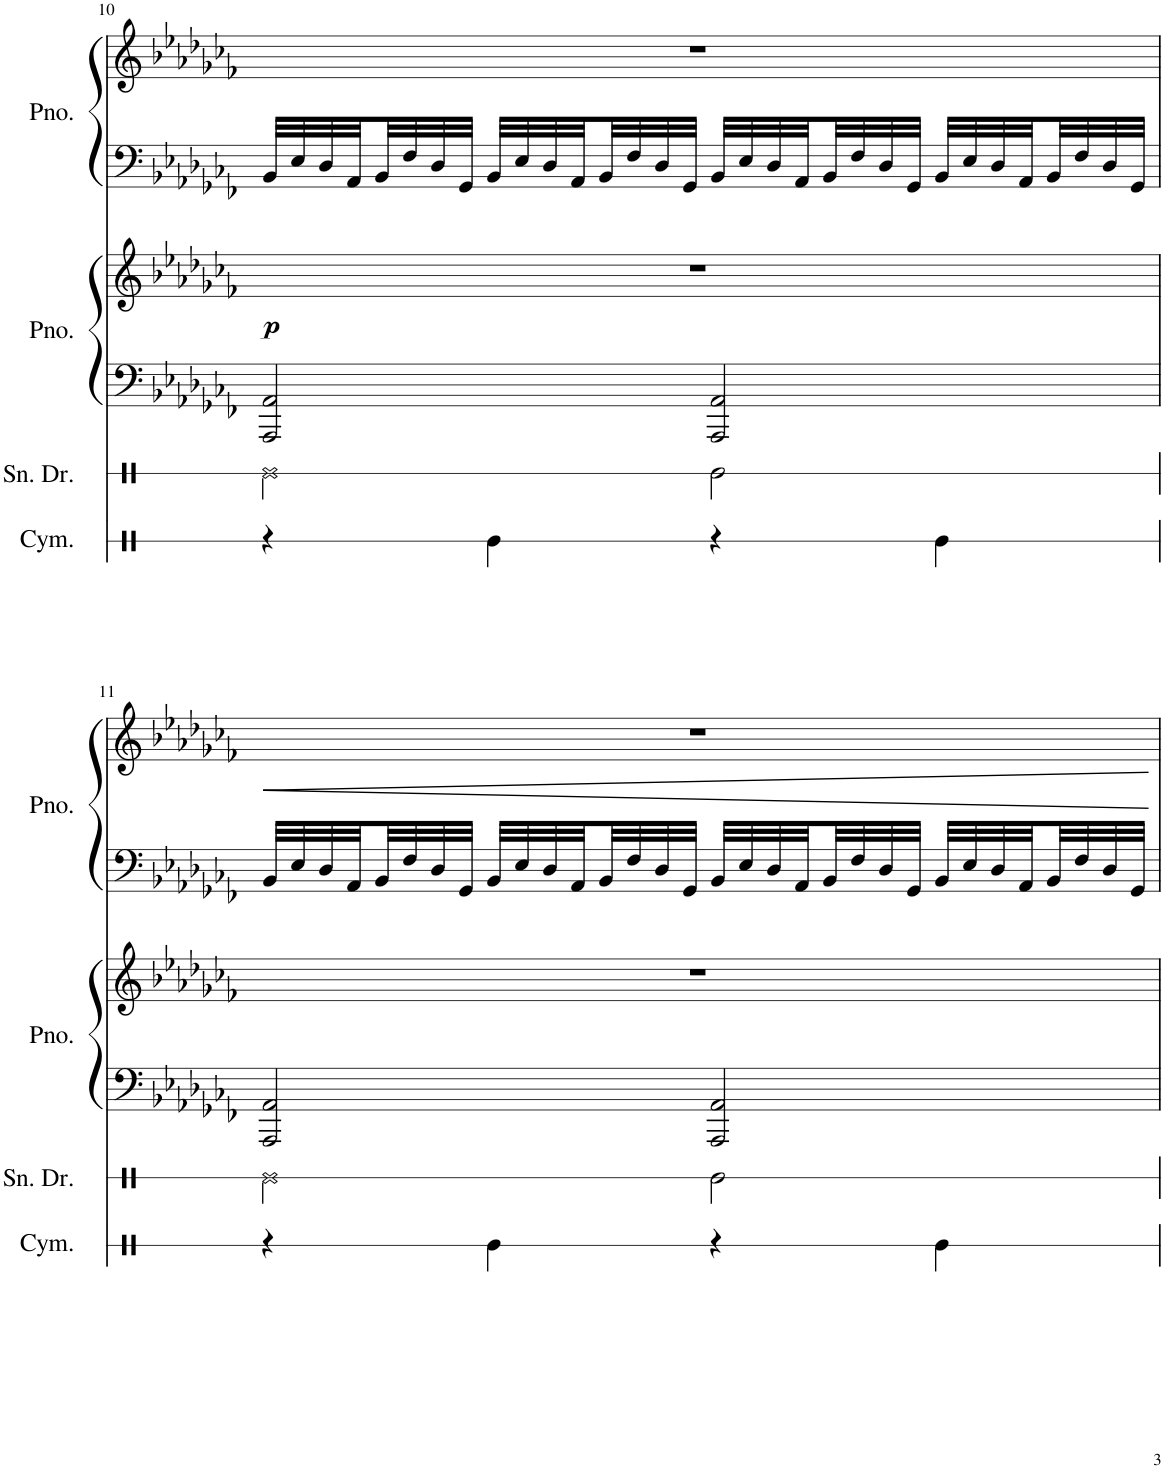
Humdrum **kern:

**kern	**kern	**kern	**kern	**dynam	**kern	**kern	**dynam
*part4	*part3	*part2	*part2	*part2	*part1	*part1	*part1
*staff6	*staff5	*staff4	*staff3	*staff3/4	*staff2	*staff1	*staff1/2
*I"Cymbal	*I"Snare Drum	*I"Piano	*	*	*I"Piano	*	*
*I'Cym.	*I'Sn. Dr.	*I'Pno.	*	*	*I'Pno.	*	*
!!LO:PB:g=z
*clefX	*clefX	*clefF4	*clefG2	*	*clefF4	*clefG2	*
*k[]	*k[]	*k[b-e-a-d-g-c-f-]	*k[b-e-a-d-g-c-f-]	*	*k[b-e-a-d-g-c-f-]	*k[b-e-a-d-g-c-f-]	*
*M4/4	*M4/4	*M4/4	*M4/4	*	*M4/4	*M4/4	*
=10	=10	=10	=10	=10	=10	=10	=10
!	!	!	!	!LO:DY:b	!	!	!
4r	2Re\	2AAA-/ 2AA-/	1r	p	32BB-/LLL	1r	.
.	.	.	.	.	32E-/	.	.
.	.	.	.	.	32D-/	.	.
.	.	.	.	.	32AA-/	.	.
.	.	.	.	.	32BB-/	.	.
.	.	.	.	.	32F-/	.	.
.	.	.	.	.	32D-/	.	.
.	.	.	.	.	32GG-/JJJ	.	.
4Re\	.	.	.	.	32BB-/LLL	.	.
.	.	.	.	.	32E-/	.	.
.	.	.	.	.	32D-/	.	.
.	.	.	.	.	32AA-/	.	.
.	.	.	.	.	32BB-/	.	.
.	.	.	.	.	32F-/	.	.
.	.	.	.	.	32D-/	.	.
.	.	.	.	.	32GG-/JJJ	.	.
4r	2Re\	2AAA-/ 2AA-/	.	.	32BB-/LLL	.	.
.	.	.	.	.	32E-/	.	.
.	.	.	.	.	32D-/	.	.
.	.	.	.	.	32AA-/	.	.
.	.	.	.	.	32BB-/	.	.
.	.	.	.	.	32F-/	.	.
.	.	.	.	.	32D-/	.	.
.	.	.	.	.	32GG-/JJJ	.	.
4Re\	.	.	.	.	32BB-/LLL	.	.
.	.	.	.	.	32E-/	.	.
.	.	.	.	.	32D-/	.	.
.	.	.	.	.	32AA-/	.	.
.	.	.	.	.	32BB-/	.	.
.	.	.	.	.	32F-/	.	.
.	.	.	.	.	32D-/	.	.
.	.	.	.	.	32GG-/JJJ	.	.
!!LO:LB:g=z
=11	=11	=11	=11	=11	=11	=11	=11
!	!	!	!	!	!	!	!LO:HP:b
4r	2Re\	2AAA-/ 2AA-/	1r	.	32BB-/LLL	1r	<
.	.	.	.	.	32E-/	.	.
.	.	.	.	.	32D-/	.	.
.	.	.	.	.	32AA-/	.	.
.	.	.	.	.	32BB-/	.	.
.	.	.	.	.	32F-/	.	.
.	.	.	.	.	32D-/	.	.
.	.	.	.	.	32GG-/JJJ	.	.
4Re\	.	.	.	.	32BB-/LLL	.	.
.	.	.	.	.	32E-/	.	.
.	.	.	.	.	32D-/	.	.
.	.	.	.	.	32AA-/	.	.
.	.	.	.	.	32BB-/	.	.
.	.	.	.	.	32F-/	.	.
.	.	.	.	.	32D-/	.	.
.	.	.	.	.	32GG-/JJJ	.	.
4r	2Re\	2AAA-/ 2AA-/	.	.	32BB-/LLL	.	.
.	.	.	.	.	32E-/	.	.
.	.	.	.	.	32D-/	.	.
.	.	.	.	.	32AA-/	.	.
.	.	.	.	.	32BB-/	.	.
.	.	.	.	.	32F-/	.	.
.	.	.	.	.	32D-/	.	.
.	.	.	.	.	32GG-/JJJ	.	.
4Re\	.	.	.	.	32BB-/LLL	.	.
.	.	.	.	.	32E-/	.	.
.	.	.	.	.	32D-/	.	.
.	.	.	.	.	32AA-/	.	.
.	.	.	.	.	32BB-/	.	.
.	.	.	.	.	32F-/	.	.
.	.	.	.	.	32D-/	.	.
.	.	.	.	.	32GG-/JJJ	.	.
.	.	.	.	.	.	.	[
=	=	=	=	=	=	=	=
*-	*-	*-	*-	*-	*-	*-	*-
